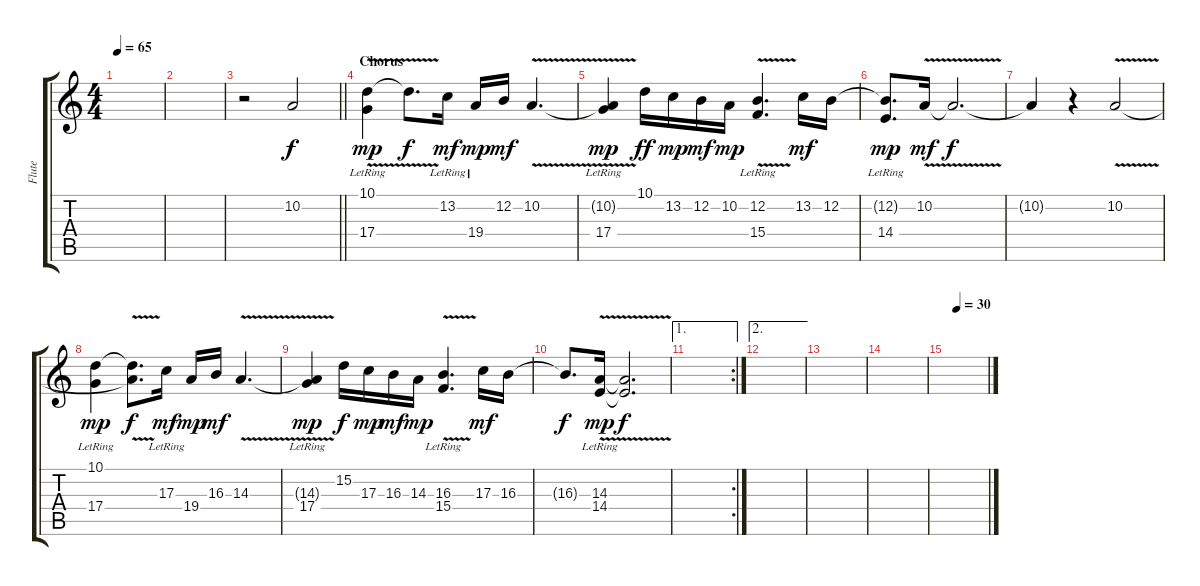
\track ("Flute" "Flute") {instrument flute}
\staff {score tabs}
\tuning (E4 B3 G3 D3 A2 E2) {hide}
\ts (4 4)
\tempo 65
\clef g2
\ks c
|
|
\barLineRight lightlight
r.2 10.2.2{volume 9} |
\section ("" "Chorus")
(10.1{v} 17.4{lr}).4{dy mp volume 10} 10.1{t}.8{d dy f} 13.2{lr}.16{dy mf volume 9} 19.4{lr}.16{dy mp} 12.2.16{dy mf} 10.2{v}.4{d volume 6} |
(10.2{t} 17.4{lr}).4{dy mp} 10.1.16{dy ff volume 9} 13.2.16{dy mp} 12.2.16{dy mf} 10.2.16{dy mp} (12.2{v} 15.4{lr}).4{d} 13.2.16{dy mf} 12.2.16 |
(12.2{t} 14.4{lr}).8{d dy mp} 10.2{v}.16{dy mf volume 2} 10.2{t}.2{d dy f} |
10.2{t}.4 r.4 10.2{v}.2{volume 9} |
(10.1 17.4{lr}).4{dy mp volume 10} (10.1{t} 10.2{t}).8{d dy f} 17.3{lr}.16{dy mf volume 9} 19.4{lr}.16{dy mp} 16.3.16{dy mf} 14.3{v}.4{d volume 6} |
(14.3{t} 17.4{lr}).4{dy mp} 15.2.16{dy f volume 9} 17.3.16{dy mp} 16.3.16{dy mf} 14.3.16{dy mp} (16.3{v} 15.4{lr}).4{d} 17.3.16{dy mf} 16.3.16 |
16.3{t}.8{d dy f} (14.3{v} 14.4{lr}).16{dy mp volume 2} (14.3{t} 14.4{t}).2{d dy f} |
\ae 1
\rc 2
|
\ae 2
|
|
|
\tempo (30 0.25)
